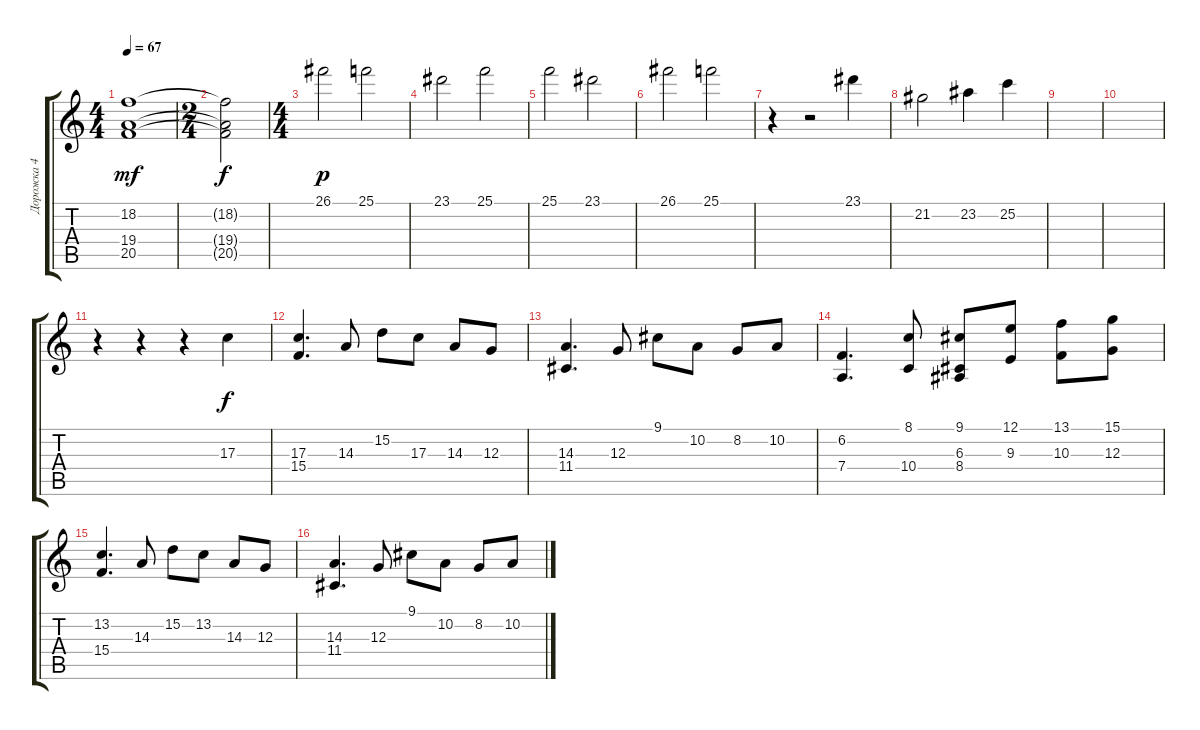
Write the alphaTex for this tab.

\track ("Дорожка 4" "Дорожка 4") {instrument acousticgrandpiano}
\staff {score tabs}
\tuning (E4 B3 G3 D3 A2 E2) {hide}
\ts (4 4)
\tempo 67
\clef g2
\ks c
(18.2 19.4 20.5).1{dy mf volume 9} |
\ts (2 4)
(18.2{t} 19.4{t} 20.5{t}).2{dy f} |
\ts (4 4)
26.1.2{dy p volume 15 instrument glockenspiel} 25.1.2 |
23.1.2 25.1.2 |
25.1.2 23.1.2 |
26.1.2 25.1.2 |
r.4 r.2 23.1.4 |
21.2.2 23.2.4 25.2.4 |
|
|
r.4 r.4 r.4 17.3.4{dy f instrument acousticgrandpiano} |
(17.3 15.4).4{d} 14.3.8 15.2.8 17.3.8 14.3.8 12.3.8 |
(14.3 11.4).4{d} 12.3.8 9.1.8 10.2.8 8.2.8 10.2.8 |
(6.2 7.4).4{d} (8.1 10.4).8 (9.1 6.3 8.4).8 (12.1 9.3).8 (13.1 10.3).8 (15.1 12.3).8 |
(13.2 15.4).4{d} 14.3.8 15.2.8 13.2.8 14.3.8 12.3.8 |
(14.3 11.4).4{d} 12.3.8 9.1.8 10.2.8 8.2.8 10.2.8
